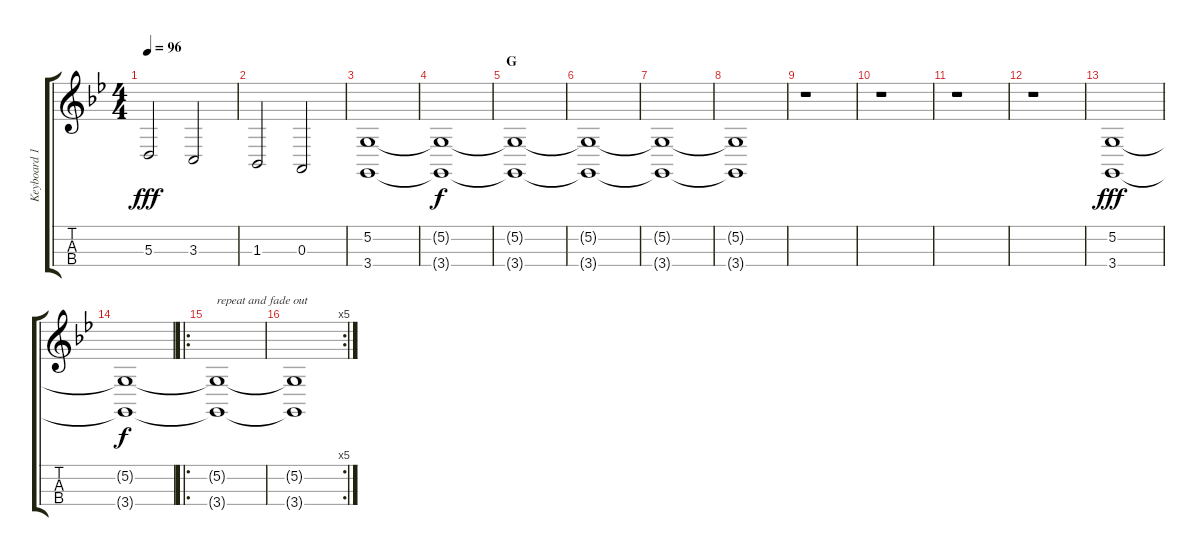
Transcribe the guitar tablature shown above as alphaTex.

\track ("Keyboard 1 (LH)" "Keyboard 1") {instrument synthstrings1}
\staff {score tabs}
\tuning (G3 D3 A2 E2) {hide}
\ts (4 4)
\tempo 96
\clef g2
\ks bb
5.3.2{dy fff} 3.3.2 |
1.3.2 0.3.2 |
(5.2 3.4).1 |
(5.2{t} 3.4{t}).1{dy f} |
\section ("" "G")
(5.2{t} 3.4{t}).1 |
(5.2{t} 3.4{t}).1 |
(5.2{t} 3.4{t}).1 |
(5.2{t} 3.4{t}).1 |
r.1 |
r.1 |
r.1 |
r.1 |
(5.2 3.4).1{dy fff} |
(5.2{t} 3.4{t}).1{dy f} |
\ro
(5.2{t} 3.4{t}).1{txt "repeat and fade out"} |
\rc 5
(5.2{t} 3.4{t}).1
